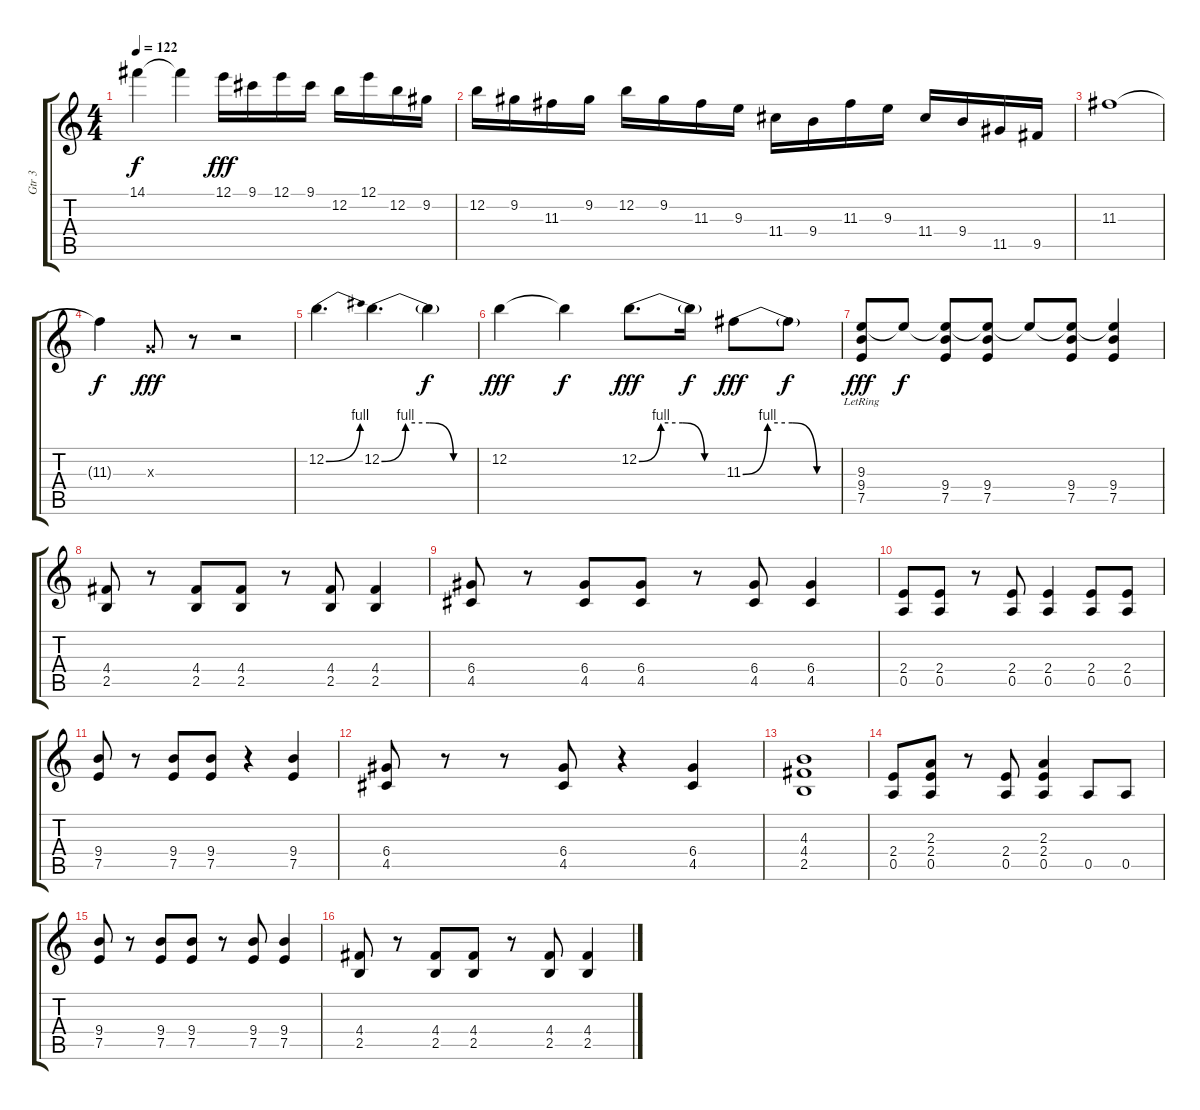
\track ("Gtr 3" "Gtr 3") {instrument distortionguitar}
\staff {score tabs}
\tuning (E4 B3 G3 D3 A2 E2) {hide}
\ts (4 4)
\tempo 122
\clef g2
\ks c
14.1{t}.4{dy f} 14.1{t}.4 12.1.16{dy fff} 9.1.16 12.1.16 9.1.16 12.2.16 12.1.16 12.2.16 9.2.16 |
12.2.16 9.2.16 11.3.16 9.2.16 12.2.16 9.2.16 11.3.16 9.3.16 11.4.16 9.4.16 11.3.16 9.3.16 11.4.16 9.4.16 11.5.16 9.5.16 |
11.3.1 |
11.3{t}.4{dy f} 0.3{x}.8{dy fff} r.8 r.2 |
12.2{be (bend 0 0 60 4)}.4{d} 12.2{be (custom 0 0 15 4 30 4 45 0 60 0)}.4{d} 12.2{t}.4{dy f} |
12.2.4{dy fff} 12.2{t}.4{dy f} 12.2{be (custom 0 0 15 4 30 4 45 0 60 0)}.8{d dy fff} 12.2{t}.16{dy f} 11.3{be (custom 0 0 15 4 30 4 45 0 60 0)}.8{dy fff} 11.3{t}.8{dy f} |
(9.3{lr} 9.4 7.5).8{dy fff} 9.3{t}.8{dy f} (9.3{t} 9.4 7.5).8 (9.3{t} 9.4 7.5).8 9.3{t}.8 (9.3{t} 9.4 7.5).8 (9.3{t} 9.4 7.5).4 |
(4.4 2.5).8 r.8 (4.4 2.5).8 (4.4 2.5).8 r.8 (4.4 2.5).8 (4.4 2.5).4 |
(6.4 4.5).8 r.8 (6.4 4.5).8 (6.4 4.5).8 r.8 (6.4 4.5).8 (6.4 4.5).4 |
(2.4 0.5).8 (2.4 0.5).8 r.8 (2.4 0.5).8 (2.4 0.5).4 (2.4 0.5).8 (2.4 0.5).8 |
(9.4 7.5).8 r.8 (9.4 7.5).8 (9.4 7.5).8 r.4 (9.4 7.5).4 |
(6.4 4.5).8 r.8 r.8 (6.4 4.5).8 r.4 (6.4 4.5).4 |
(4.3 4.4 2.5).1 |
(2.4 0.5).8 (2.3 2.4 0.5).8 r.8 (2.4 0.5).8 (2.3 2.4 0.5).4 0.5.8 0.5.8 |
(9.4 7.5).8 r.8 (9.4 7.5).8 (9.4 7.5).8 r.8 (9.4 7.5).8 (9.4 7.5).4 |
(4.4 2.5).8 r.8 (4.4 2.5).8 (4.4 2.5).8 r.8 (4.4 2.5).8 (4.4 2.5).4
